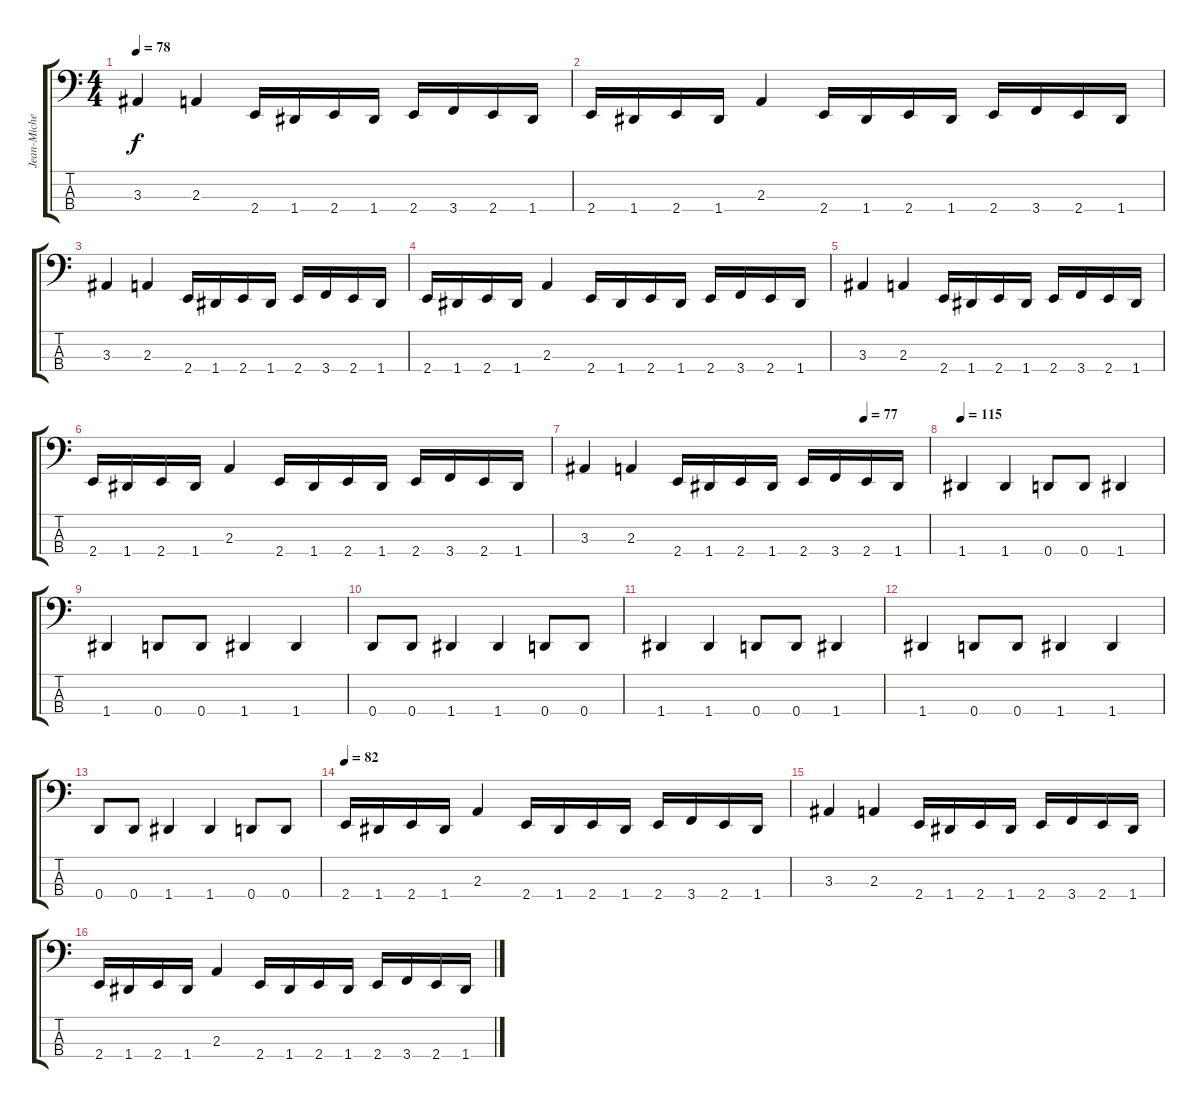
\track ("Jean-Michel Labadie " "Jean-Miche") {instrument electricbasspick}
\staff {score tabs}
\tuning (F2 C2 G1 D1) {hide}
\ts (4 4)
\tempo 78
\clef f4
\ks c
3.3.4{dy f} 2.3.4 2.4.16 1.4.16 2.4.16 1.4.16 2.4.16 3.4.16 2.4.16 1.4.16 |
2.4.16 1.4.16 2.4.16 1.4.16 2.3.4 2.4.16 1.4.16 2.4.16 1.4.16 2.4.16 3.4.16 2.4.16 1.4.16 |
3.3.4 2.3.4 2.4.16 1.4.16 2.4.16 1.4.16 2.4.16 3.4.16 2.4.16 1.4.16 |
2.4.16 1.4.16 2.4.16 1.4.16 2.3.4 2.4.16 1.4.16 2.4.16 1.4.16 2.4.16 3.4.16 2.4.16 1.4.16 |
3.3.4 2.3.4 2.4.16 1.4.16 2.4.16 1.4.16 2.4.16 3.4.16 2.4.16 1.4.16 |
2.4.16 1.4.16 2.4.16 1.4.16 2.3.4 2.4.16 1.4.16 2.4.16 1.4.16 2.4.16 3.4.16 2.4.16 1.4.16 |
\tempo (77 0.8125)
3.3.4 2.3.4 2.4.16 1.4.16 2.4.16 1.4.16 2.4.16 3.4.16 2.4.16 1.4.16 |
\tempo 115
1.4.4 1.4.4 0.4.8 0.4.8 1.4.4 |
1.4.4 0.4.8 0.4.8 1.4.4 1.4.4 |
0.4.8 0.4.8 1.4.4 1.4.4 0.4.8 0.4.8 |
1.4.4 1.4.4 0.4.8 0.4.8 1.4.4 |
1.4.4 0.4.8 0.4.8 1.4.4 1.4.4 |
0.4.8 0.4.8 1.4.4 1.4.4 0.4.8 0.4.8 |
\tempo 82
2.4.16 1.4.16 2.4.16 1.4.16 2.3.4 2.4.16 1.4.16 2.4.16 1.4.16 2.4.16 3.4.16 2.4.16 1.4.16 |
3.3.4 2.3.4 2.4.16 1.4.16 2.4.16 1.4.16 2.4.16 3.4.16 2.4.16 1.4.16 |
2.4.16 1.4.16 2.4.16 1.4.16 2.3.4 2.4.16 1.4.16 2.4.16 1.4.16 2.4.16 3.4.16 2.4.16 1.4.16
